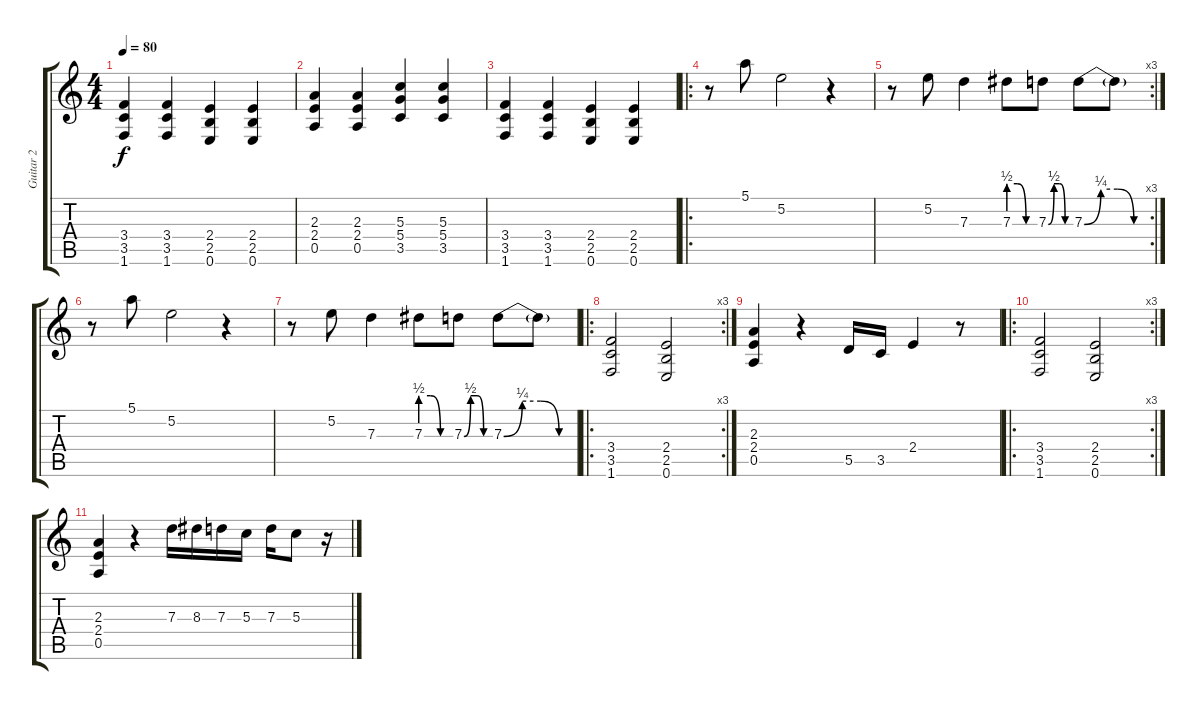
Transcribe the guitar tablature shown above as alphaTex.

\track ("Guitar 2" "Guitar 2") {instrument distortionguitar}
\staff {score tabs}
\tuning (E4 B3 G3 D3 A2 E2) {hide}
\ts (4 4)
\tempo 80
\clef g2
\ks c
(3.4 3.5 1.6).4{dy f} (3.4 3.5 1.6).4 (2.4 2.5 0.6).4 (2.4 2.5 0.6).4 |
(2.3 2.4 0.5).4 (2.3 2.4 0.5).4 (5.3 5.4 3.5).4 (5.3 5.4 3.5).4 |
(3.4 3.5 1.6).4 (3.4 3.5 1.6).4 (2.4 2.5 0.6).4 (2.4 2.5 0.6).4 |
\ro
r.8 5.1.8 5.2.2 r.4 |
\rc 3
r.8 5.2.8 7.3.4 7.3{be (custom 0 2 20 2 40 0 60 0)}.8 7.3{be (custom 0 0 15 2 30 2 45 0 60 0)}.8 7.3{be (custom 0 0 15 1 30 1 45 0 60 0)}.8 7.3{t}.8 |
r.8 5.1.8 5.2.2 r.4 |
r.8 5.2.8 7.3.4 7.3{be (custom 0 2 20 2 40 0 60 0)}.8 7.3{be (custom 0 0 15 2 30 2 45 0 60 0)}.8 7.3{be (custom 0 0 15 1 30 1 45 0 60 0)}.8 7.3{t}.8 |
\ro
\rc 3
(3.4 3.5 1.6).2 (2.4 2.5 0.6).2 |
(2.3 2.4 0.5).4 r.4 5.5.16 3.5.16 2.4.4 r.8 |
\ro
\rc 3
(3.4 3.5 1.6).2 (2.4 2.5 0.6).2 |
(2.3 2.4 0.5).4 r.4 7.3.16 8.3.16 7.3.16 5.3.16 7.3.16 5.3.8 r.16
